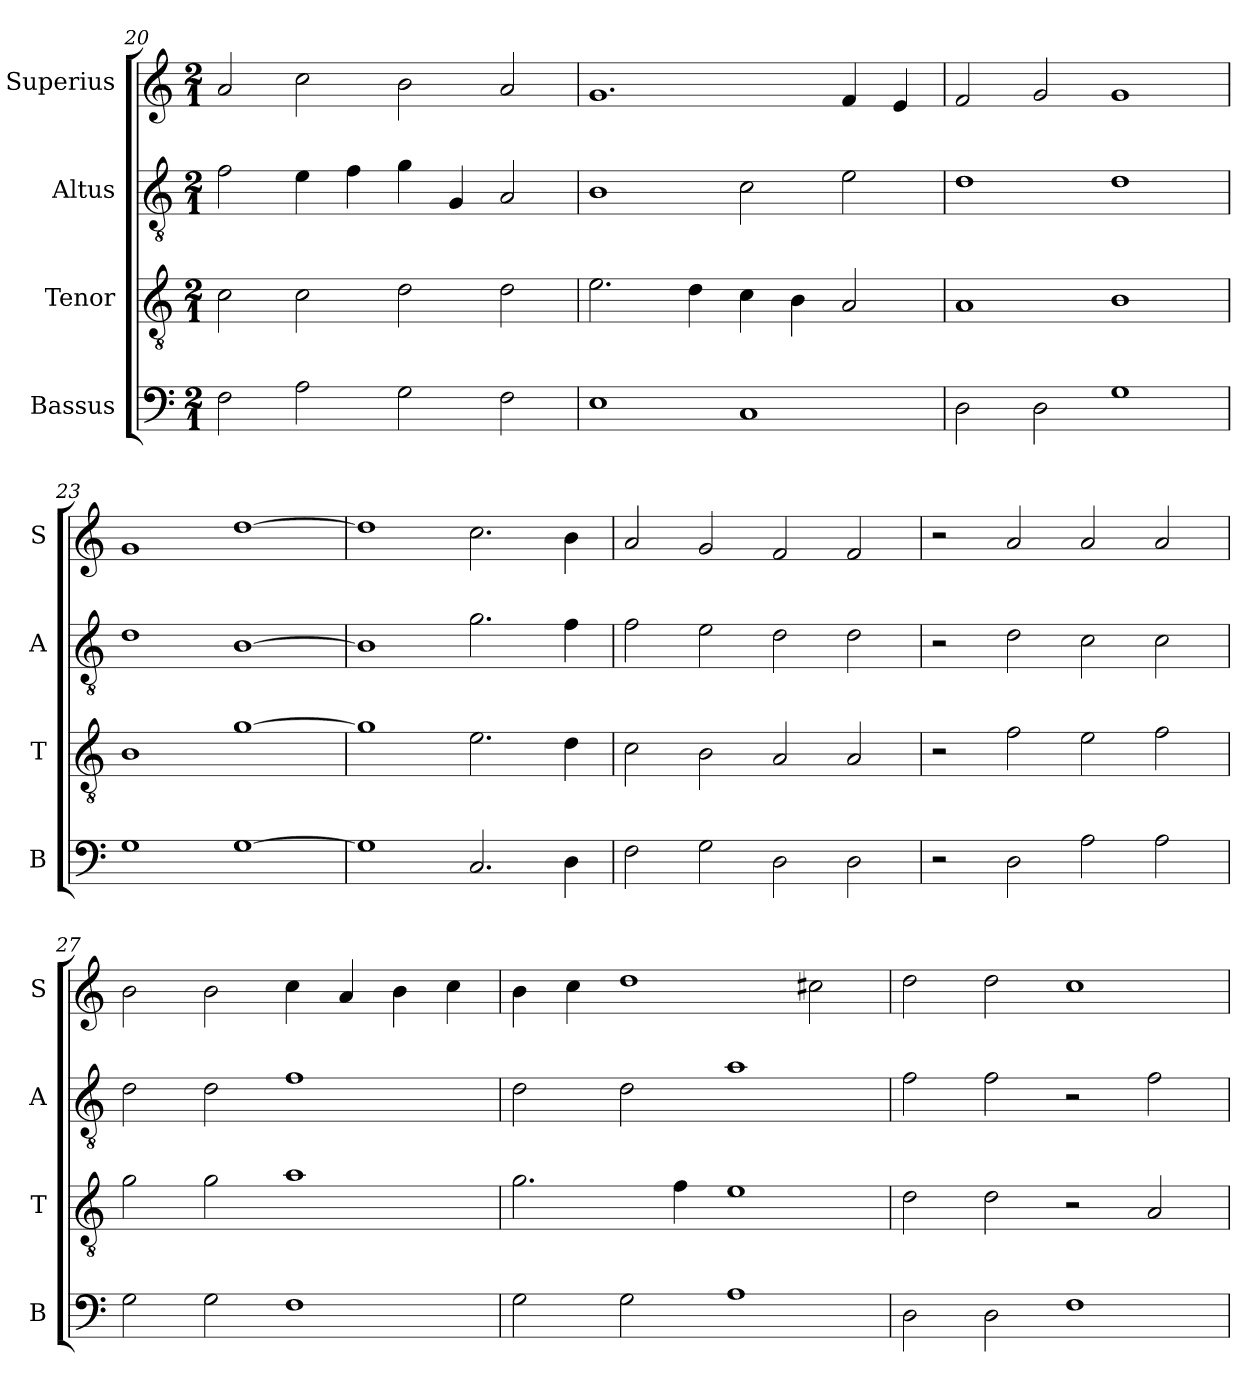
**kern	**kern	**kern	**kern
*part4	*part3	*part2	*part1
*staff4	*staff3	*staff2	*staff1
*I"Bassus	*I"Tenor	*I"Altus	*I"Superius
*I'B	*I'T	*I'A	*I'S
*clefF4	*clefGv2	*clefGv2	*clefG2
*k[]	*k[]	*k[]	*k[]
*C:	*C:	*C:	*C:
*M2/1	*M2/1	*M2/1	*M2/1
=20	=20	=20	=20
2F	2c	2f	2a
2A	2c	4e	2cc
.	.	4f	.
2G	2d	4g	2b
.	.	4G	.
2F	2d	2A	2a
=21	=21	=21	=21
1E	2.e	1B	1.g
.	4d	.	.
1C	4c	2c	.
.	4B	.	.
.	2A	2e	4f
.	.	.	4e
=22	=22	=22	=22
2D	1A	1d	2f
2D	.	.	2g
1G	1B	1d	1g
=23	=23	=23	=23
1G	1B	1d	1g
[1G	[1g	[1B	[1dd
=24	=24	=24	=24
1G]	1g]	1B]	1dd]
2.C	2.e	2.g	2.cc
4D	4d	4f	4b
=25	=25	=25	=25
2F	2c	2f	2a
2G	2B	2e	2g
2D	2A	2d	2f
2D	2A	2d	2f
=26	=26	=26	=26
2r	2r	2r	2r
2D	2f	2d	2a
2A	2e	2c	2a
2A	2f	2c	2a
=27	=27	=27	=27
2G	2g	2d	2b
2G	2g	2d	2b
1F	1a	1f	4cc
.	.	.	4a
.	.	.	4b
.	.	.	4cc
=28	=28	=28	=28
2G	2.g	2d	4b
.	.	.	4cc
2G	.	2d	1dd
.	4f	.	.
1A	1e	1a	.
.	.	.	2cc#X
=29	=29	=29	=29
2D	2d	2f	2dd
2D	2d	2f	2dd
1F	2r	2r	1cc
.	2A	2f	.
=	=	=	=
*-	*-	*-	*-
